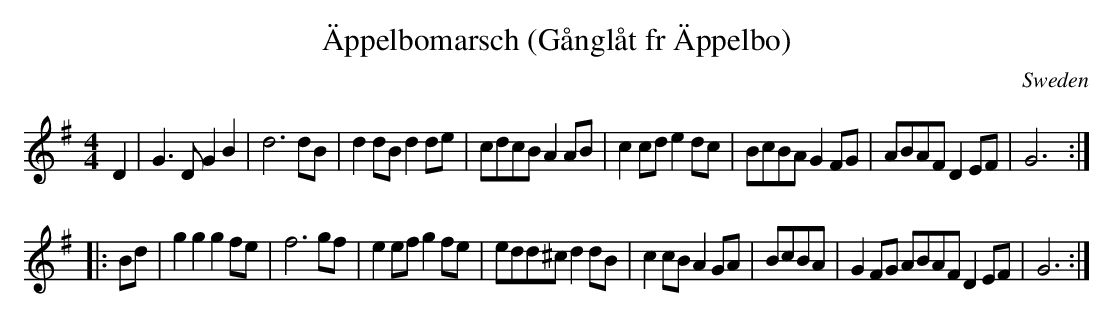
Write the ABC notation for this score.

X:1
T:Äppelbomarsch (Gånglåt fr Äppelbo)
M:4/4
O:Sweden
K:G
D2 | \
G3D  G2B2 | d6 dB | d2dB d2de | cdcB A2 AB |\
c2cd e2dc | BcBA G2FG | ABAF D2EF | G6 :|
|:Bd |\
g2g2 g2fe | f6 gf | e2ef g2fe | edd^c d2dB |\
c2 cB A2GA | BcBA | G2FG  ABAF D2EF | G6 :|
